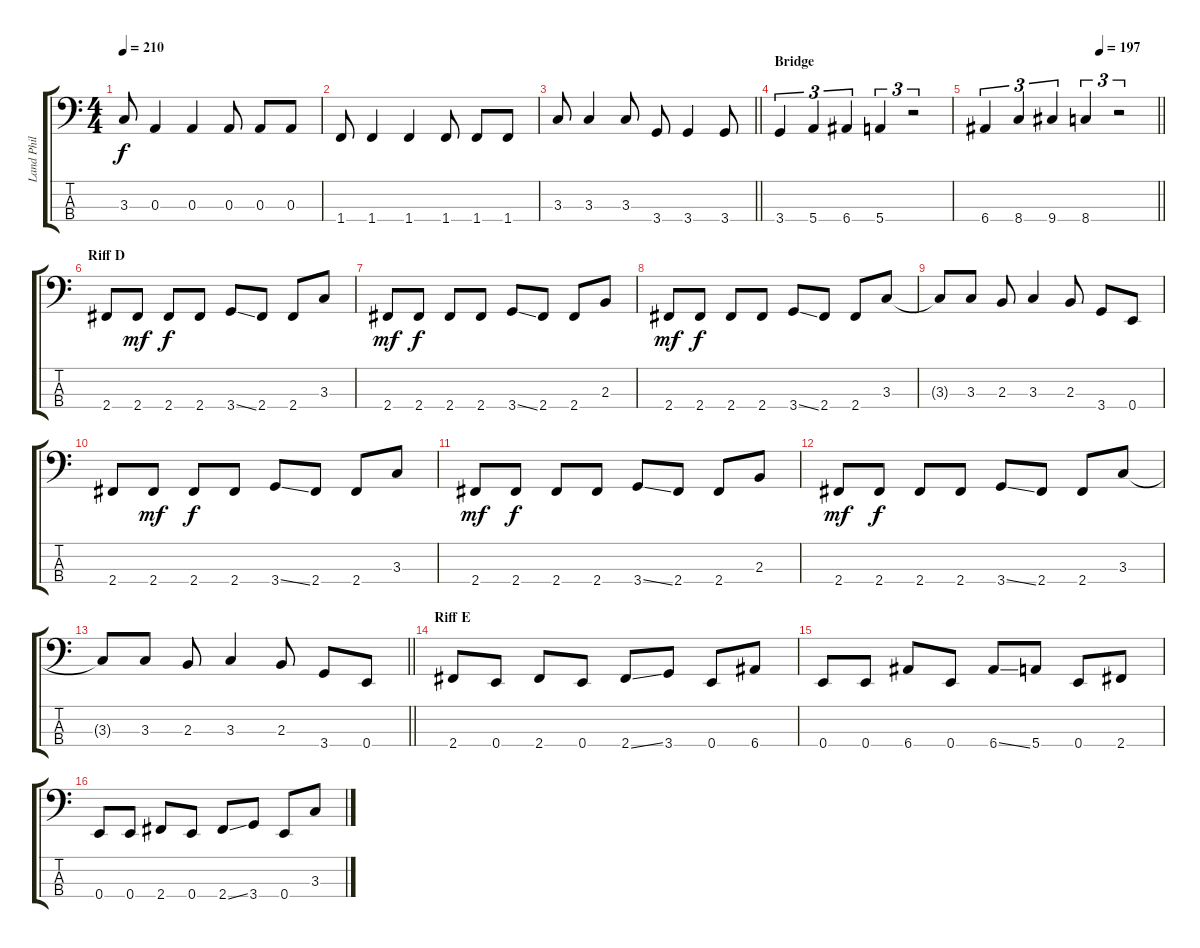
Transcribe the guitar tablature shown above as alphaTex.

\track ("Land Phil" "Land Phil") {instrument electricbasspick}
\staff {score tabs}
\tuning (G2 D2 A1 E1) {hide}
\ts (4 4)
\tempo 210
\clef f4
\ks c
3.3.8{dy f} 0.3.4 0.3.4 0.3.8 0.3.8 0.3.8 |
1.4.8 1.4.4 1.4.4 1.4.8 1.4.8 1.4.8 |
\barLineRight lightlight
3.3.8 3.3.4 3.3.8 3.4.8 3.4.4 3.4.8 |
\section ("" "Bridge")
3.4.4{tu (3 2)} 5.4.4{tu (3 2)} 6.4.4{tu (3 2)} 5.4.4{tu (3 2)} r.2{tu (3 2)} |
\tempo (197 0.6666666666666666)
\barLineRight lightlight
6.4.4{tu (3 2)} 8.4.4{tu (3 2)} 9.4.4{tu (3 2)} 8.4.4{tu (3 2)} r.2{tu (3 2)} |
\section ("" "Riff D")
2.4.8 2.4.8{dy mf} 2.4.8{dy f} 2.4.8 3.4{ss}.8 2.4.8 2.4.8 3.3.8 |
2.4.8{dy mf} 2.4.8{dy f} 2.4.8 2.4.8 3.4{ss}.8 2.4.8 2.4.8 2.3.8 |
2.4.8{dy mf} 2.4.8{dy f} 2.4.8 2.4.8 3.4{ss}.8 2.4.8 2.4.8 3.3.8 |
3.3{t}.8 3.3.8 2.3.8 3.3.4 2.3.8 3.4.8 0.4.8 |
2.4.8 2.4.8{dy mf} 2.4.8{dy f} 2.4.8 3.4{ss}.8 2.4.8 2.4.8 3.3.8 |
2.4.8{dy mf} 2.4.8{dy f} 2.4.8 2.4.8 3.4{ss}.8 2.4.8 2.4.8 2.3.8 |
2.4.8{dy mf} 2.4.8{dy f} 2.4.8 2.4.8 3.4{ss}.8 2.4.8 2.4.8 3.3.8 |
\barLineRight lightlight
3.3{t}.8 3.3.8 2.3.8 3.3.4 2.3.8 3.4.8 0.4.8 |
\section ("" "Riff E")
2.4.8 0.4.8 2.4.8 0.4.8 2.4{ss}.8 3.4.8 0.4.8 6.4.8 |
0.4.8 0.4.8 6.4.8 0.4.8 6.4{ss}.8 5.4.8 0.4.8 2.4.8 |
0.4.8 0.4.8 2.4.8 0.4.8 2.4{ss}.8 3.4.8 0.4.8 3.3.8
